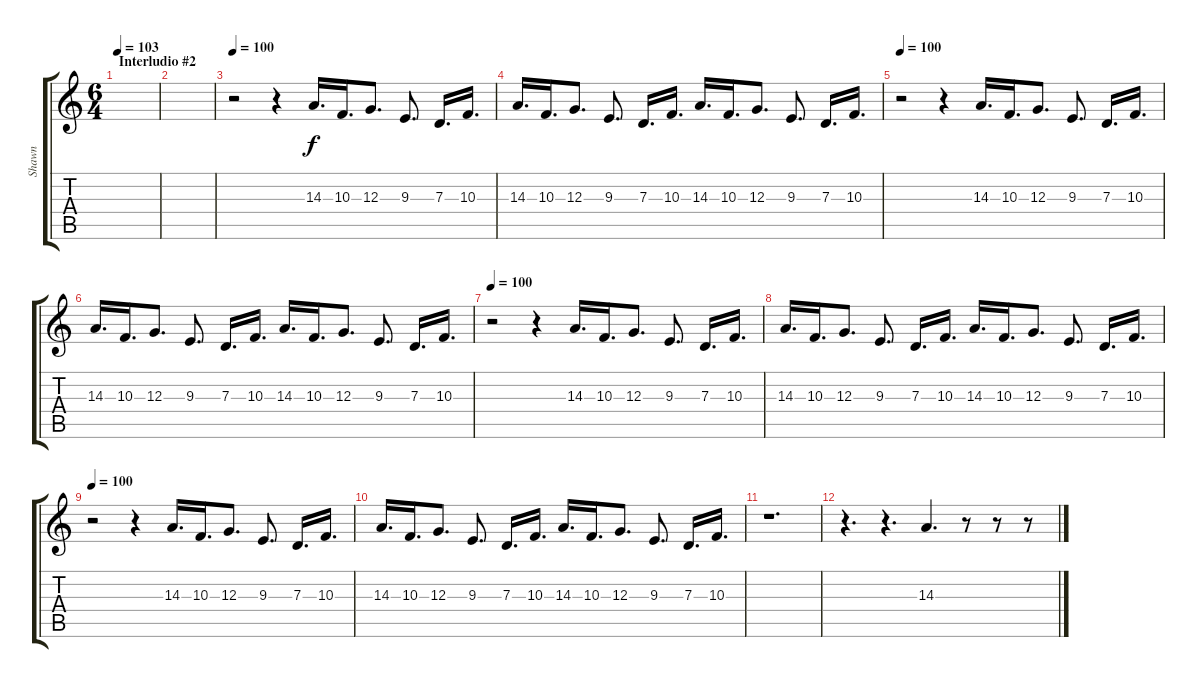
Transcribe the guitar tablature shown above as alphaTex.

\track ("Shawn" "Shawn") {instrument brightacousticpiano}
\staff {score tabs}
\tuning (E4 B3 G3 D3 A2 E2) {hide}
\ts (6 4)
\section ("" "Interludio #2")
\tempo 105
\tempo 103
\clef g2
\ks c
|
|
\tempo 100
r.2 r.4 14.3.16{d} 10.3.16{d} 12.3.8{d} 9.3.8{d} 7.3.16{d} 10.3.16{d} |
14.3.16{d} 10.3.16{d} 12.3.8{d} 9.3.8{d} 7.3.16{d} 10.3.16{d} 14.3.16{d} 10.3.16{d} 12.3.8{d} 9.3.8{d} 7.3.16{d} 10.3.16{d} |
\tempo 100
r.2 r.4 14.3.16{d} 10.3.16{d} 12.3.8{d} 9.3.8{d} 7.3.16{d} 10.3.16{d} |
14.3.16{d} 10.3.16{d} 12.3.8{d} 9.3.8{d} 7.3.16{d} 10.3.16{d} 14.3.16{d} 10.3.16{d} 12.3.8{d} 9.3.8{d} 7.3.16{d} 10.3.16{d} |
\tempo 100
r.2 r.4 14.3.16{d} 10.3.16{d} 12.3.8{d} 9.3.8{d} 7.3.16{d} 10.3.16{d} |
14.3.16{d} 10.3.16{d} 12.3.8{d} 9.3.8{d} 7.3.16{d} 10.3.16{d} 14.3.16{d} 10.3.16{d} 12.3.8{d} 9.3.8{d} 7.3.16{d} 10.3.16{d} |
\tempo 100
r.2 r.4 14.3.16{d} 10.3.16{d} 12.3.8{d} 9.3.8{d} 7.3.16{d} 10.3.16{d} |
14.3.16{d} 10.3.16{d} 12.3.8{d} 9.3.8{d} 7.3.16{d} 10.3.16{d} 14.3.16{d} 10.3.16{d} 12.3.8{d} 9.3.8{d} 7.3.16{d} 10.3.16{d} |
r.1{d} |
r.4{d} r.4{d} 14.3.4{d} r.8 r.8 r.8
